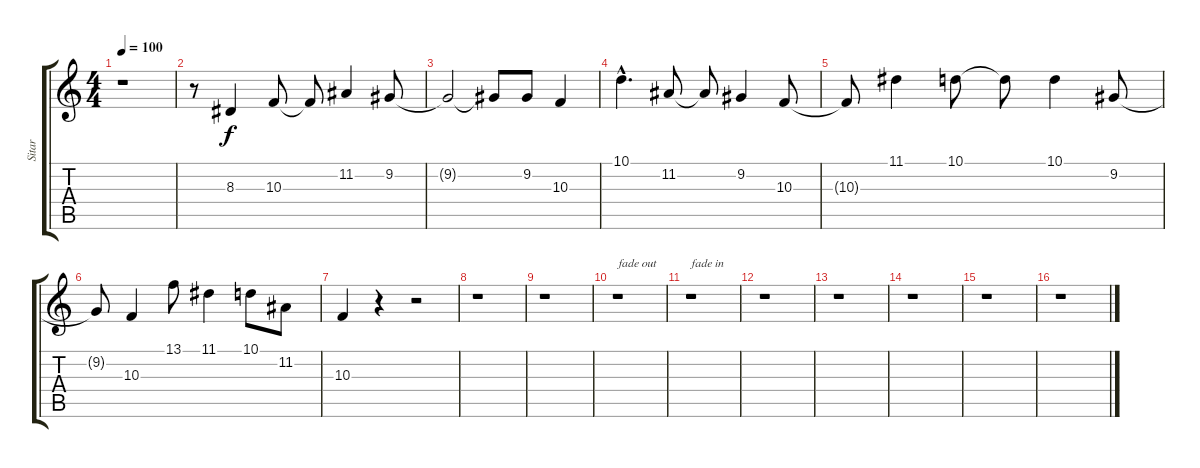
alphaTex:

\track ("Sitar" "Sitar") {instrument sitar}
\staff {score tabs}
\tuning (E4 B3 G3 D3 A2 E2) {hide}
\ts (4 4)
\tempo 100
\clef g2
\ks c
r.1{dy f} |
r.8 8.3.4 10.3.8 10.3{t}.8 11.2.4 9.2.8 |
9.2{t}.2 9.2{t}.8 9.2.8 10.3.4 |
10.1{hac}.4{d} 11.2.8 11.2{t}.8 9.2.4 10.3.8 |
10.3{t}.8 11.1.4 10.1.8 10.1{t}.8 10.1.4 9.2.8 |
9.2{t}.8 10.3.4 13.1.8 11.1.4 10.1.8 11.2.8 |
10.3.4 r.4 r.2 |
r.1 |
r.1 |
r.1{txt "fade out"} |
r.1{txt "fade in"} |
r.1 |
r.1 |
r.1 |
r.1 |
r.1
